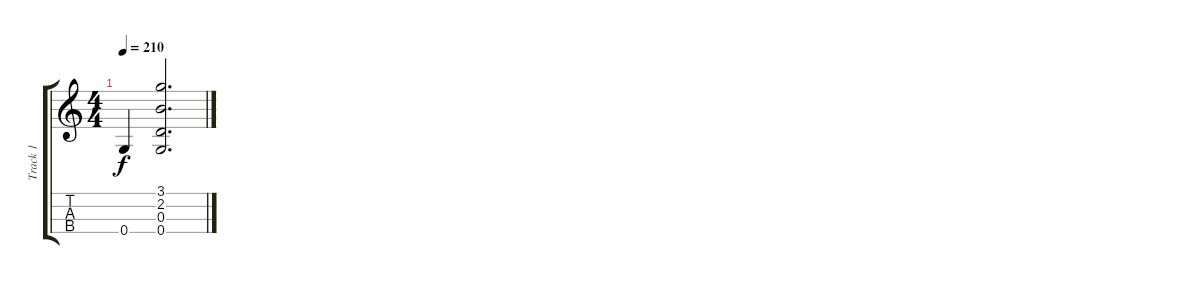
\track ("Track 1" "Track 1") {instrument acousticguitarsteel}
\staff {score tabs}
\tuning (E4 A3 D3 G2) {hide}
\ts (4 4)
\tempo 210
\clef g2
\ks c
0.4.4{dy f} (3.1 2.2 0.3 0.4).2{d}
